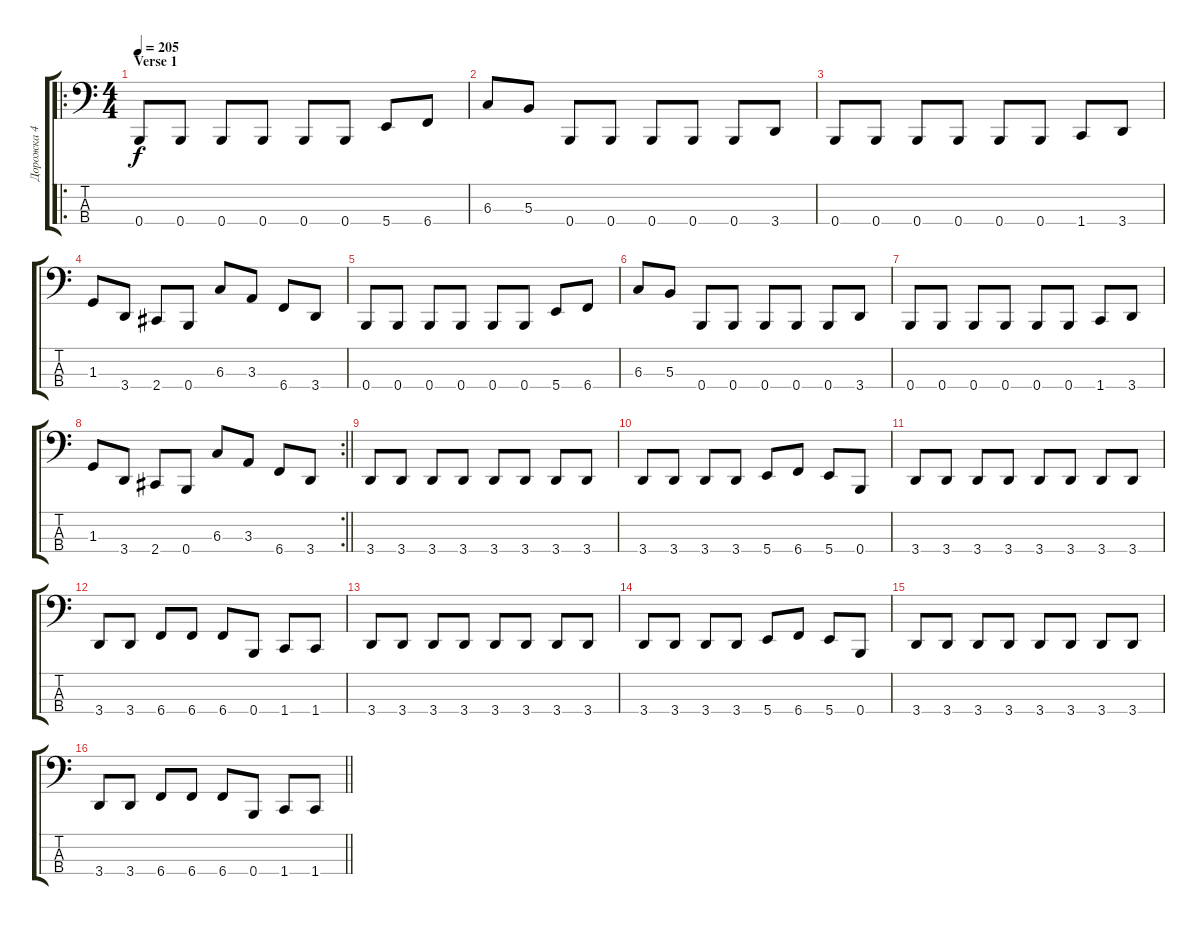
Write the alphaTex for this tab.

\track ("Дорожка 4" "Дорожка 4") {instrument electricbasspick}
\staff {score tabs}
\tuning (E2 B1 Gb1 B0) {hide}
\ro
\ts (4 4)
\section ("" "Verse 1")
\tempo 205
\clef f4
\ks c
0.4.8{dy f} 0.4.8 0.4.8 0.4.8 0.4.8 0.4.8 5.4.8 6.4.8 |
6.3.8 5.3.8 0.4.8 0.4.8 0.4.8 0.4.8 0.4.8 3.4.8 |
0.4.8 0.4.8 0.4.8 0.4.8 0.4.8 0.4.8 1.4.8 3.4.8 |
1.3.8 3.4.8 2.4.8 0.4.8 6.3.8 3.3.8 6.4.8 3.4.8 |
0.4.8 0.4.8 0.4.8 0.4.8 0.4.8 0.4.8 5.4.8 6.4.8 |
6.3.8 5.3.8 0.4.8 0.4.8 0.4.8 0.4.8 0.4.8 3.4.8 |
0.4.8 0.4.8 0.4.8 0.4.8 0.4.8 0.4.8 1.4.8 3.4.8 |
\rc 2
\barLineRight lightlight
1.3.8 3.4.8 2.4.8 0.4.8 6.3.8 3.3.8 6.4.8 3.4.8 |
3.4.8 3.4.8 3.4.8 3.4.8 3.4.8 3.4.8 3.4.8 3.4.8 |
3.4.8 3.4.8 3.4.8 3.4.8 5.4.8 6.4.8 5.4.8 0.4.8 |
3.4.8 3.4.8 3.4.8 3.4.8 3.4.8 3.4.8 3.4.8 3.4.8 |
3.4.8 3.4.8 6.4.8 6.4.8 6.4.8 0.4.8 1.4.8 1.4.8 |
3.4.8 3.4.8 3.4.8 3.4.8 3.4.8 3.4.8 3.4.8 3.4.8 |
3.4.8 3.4.8 3.4.8 3.4.8 5.4.8 6.4.8 5.4.8 0.4.8 |
3.4.8 3.4.8 3.4.8 3.4.8 3.4.8 3.4.8 3.4.8 3.4.8 |
\barLineRight lightlight
3.4.8 3.4.8 6.4.8 6.4.8 6.4.8 0.4.8 1.4.8 1.4.8
